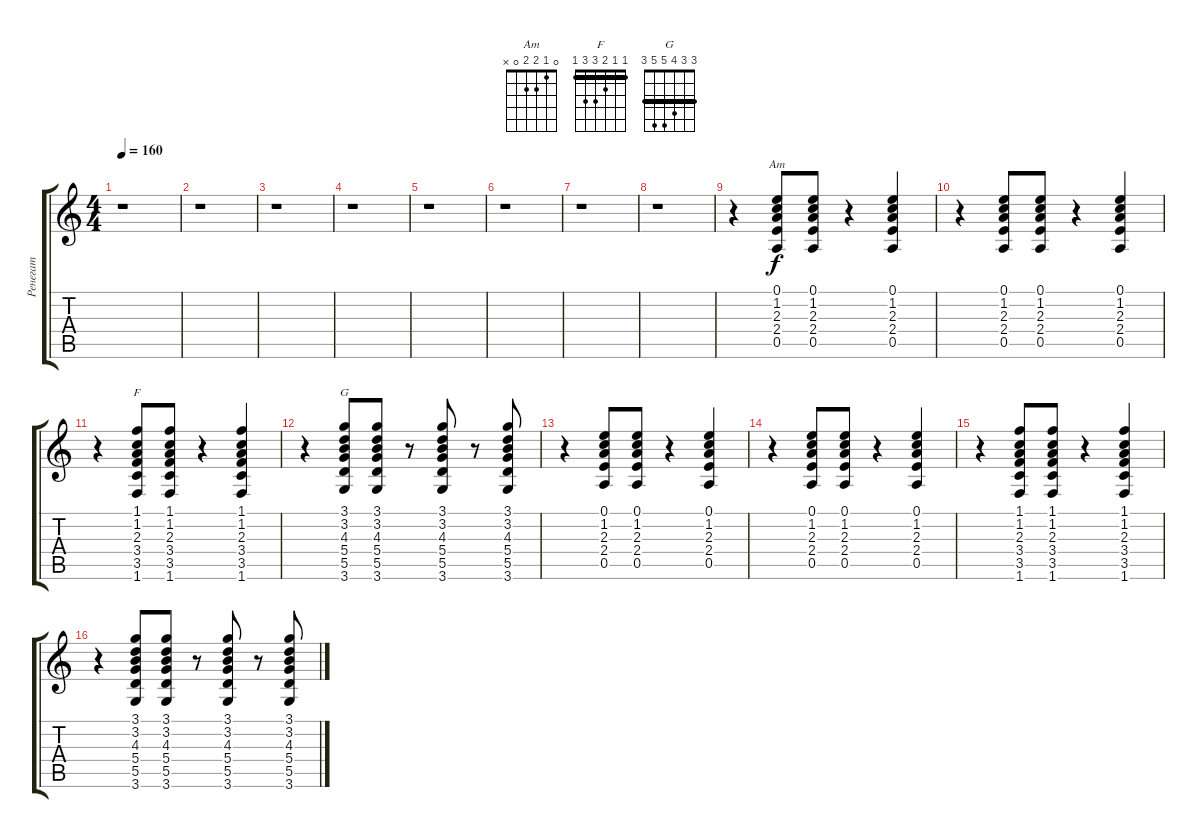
\track ("Ренегат" "Ренегат") {instrument electricguitarclean}
\staff {score tabs}
\tuning (E4 B3 G3 D3 A2 E2) {hide}
\chord ("Am" 0 1 2 2 0 x)
\chord ("F" 1 1 2 3 3 1) {barre 1}
\chord ("G" 3 3 4 5 5 3) {barre 3}
\ts (4 4)
\tempo 160
\clef g2
\ks c
r.1{dy f} |
r.1 |
r.1 |
r.1 |
r.1 |
r.1 |
r.1 |
r.1 |
r.4{volume 13} (0.1 1.2 2.3 2.4 0.5).8{ch "Am"} (0.1 1.2 2.3 2.4 0.5).8 r.4 (0.1 1.2 2.3 2.4 0.5).4 |
r.4 (0.1 1.2 2.3 2.4 0.5).8 (0.1 1.2 2.3 2.4 0.5).8 r.4 (0.1 1.2 2.3 2.4 0.5).4 |
r.4 (1.1 1.2 2.3 3.4 3.5 1.6).8{ch "F"} (1.1 1.2 2.3 3.4 3.5 1.6).8 r.4 (1.1 1.2 2.3 3.4 3.5 1.6).4 |
r.4 (3.1 3.2 4.3 5.4 5.5 3.6).8{ch "G"} (3.1 3.2 4.3 5.4 5.5 3.6).8 r.8 (3.1 3.2 4.3 5.4 5.5 3.6).8 r.8 (3.1 3.2 4.3 5.4 5.5 3.6).8 |
r.4 (0.1 1.2 2.3 2.4 0.5).8 (0.1 1.2 2.3 2.4 0.5).8 r.4 (0.1 1.2 2.3 2.4 0.5).4 |
r.4 (0.1 1.2 2.3 2.4 0.5).8 (0.1 1.2 2.3 2.4 0.5).8 r.4 (0.1 1.2 2.3 2.4 0.5).4 |
r.4 (1.1 1.2 2.3 3.4 3.5 1.6).8 (1.1 1.2 2.3 3.4 3.5 1.6).8 r.4 (1.1 1.2 2.3 3.4 3.5 1.6).4 |
r.4 (3.1 3.2 4.3 5.4 5.5 3.6).8 (3.1 3.2 4.3 5.4 5.5 3.6).8 r.8 (3.1 3.2 4.3 5.4 5.5 3.6).8 r.8 (3.1 3.2 4.3 5.4 5.5 3.6).8
